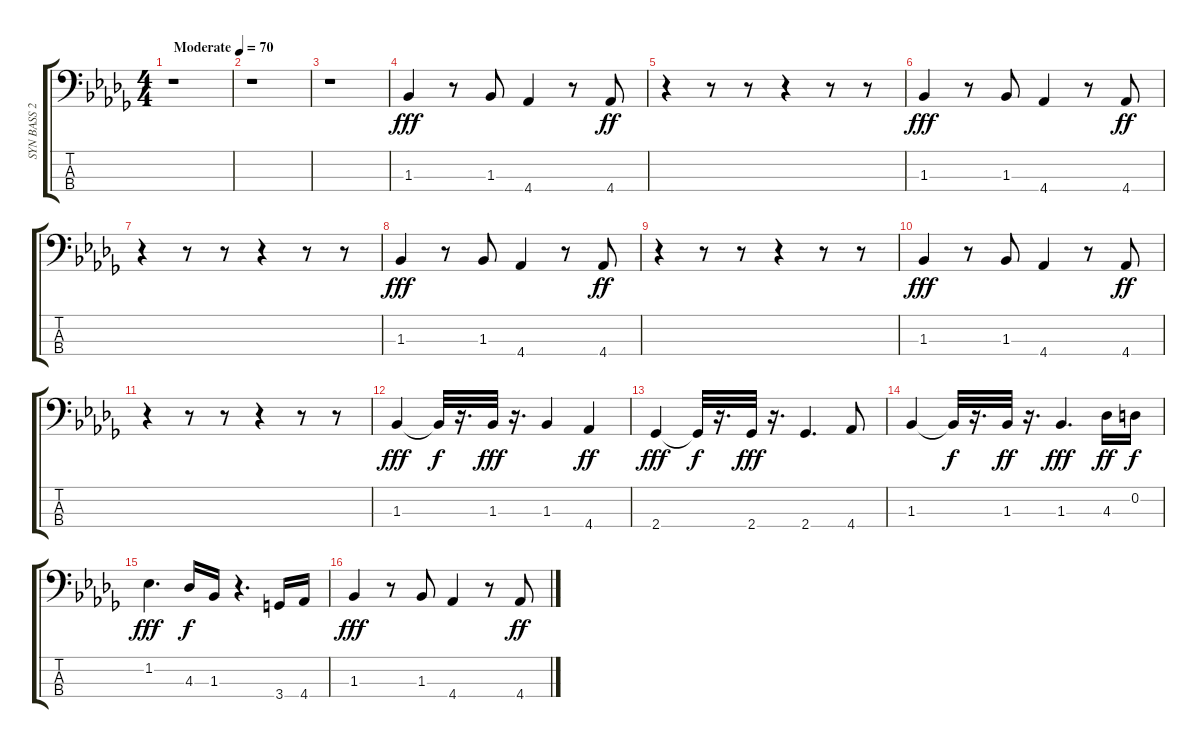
\track ("SYN BASS 2" "SYN BASS 2") {instrument synthbass2}
\staff {score tabs}
\tuning (G2 D2 A1 E1) {hide}
\ts (4 4)
\tempo (70 "Moderate")
\clef f4
\ks bbminor
r.1{dy fff instrument synthbass2} |
r.1 |
r.1 |
1.3.4 r.8 1.3.8 4.4.4 r.8 4.4.8{dy ff} |
r.4 r.8 r.8 r.4 r.8 r.8 |
1.3.4{dy fff} r.8 1.3.8 4.4.4 r.8 4.4.8{dy ff} |
r.4 r.8 r.8 r.4 r.8 r.8 |
1.3.4{dy fff} r.8 1.3.8 4.4.4 r.8 4.4.8{dy ff} |
r.4 r.8 r.8 r.4 r.8 r.8 |
1.3.4{dy fff} r.8 1.3.8 4.4.4 r.8 4.4.8{dy ff} |
r.4 r.8 r.8 r.4 r.8 r.8 |
1.3.4{dy fff} 1.3{t}.32{dy f} r.16{d} 1.3.32{dy fff} r.16{d} 1.3.4 4.4.4{dy ff} |
2.4.4{dy fff} 2.4{t}.32{dy f} r.16{d} 2.4.32{dy fff} r.16{d} 2.4.4{d} 4.4.8 |
1.3.4 1.3{t}.32{dy f} r.16{d} 1.3.32{dy ff} r.16{d} 1.3.4{d dy fff} 4.3.16{dy ff} 0.2.16{dy f} |
1.2.4{d dy fff} 4.3.16{dy f} 1.3.16 r.4{d} 3.4.16 4.4.16 |
1.3.4{dy fff} r.8 1.3.8 4.4.4 r.8 4.4.8{dy ff}
